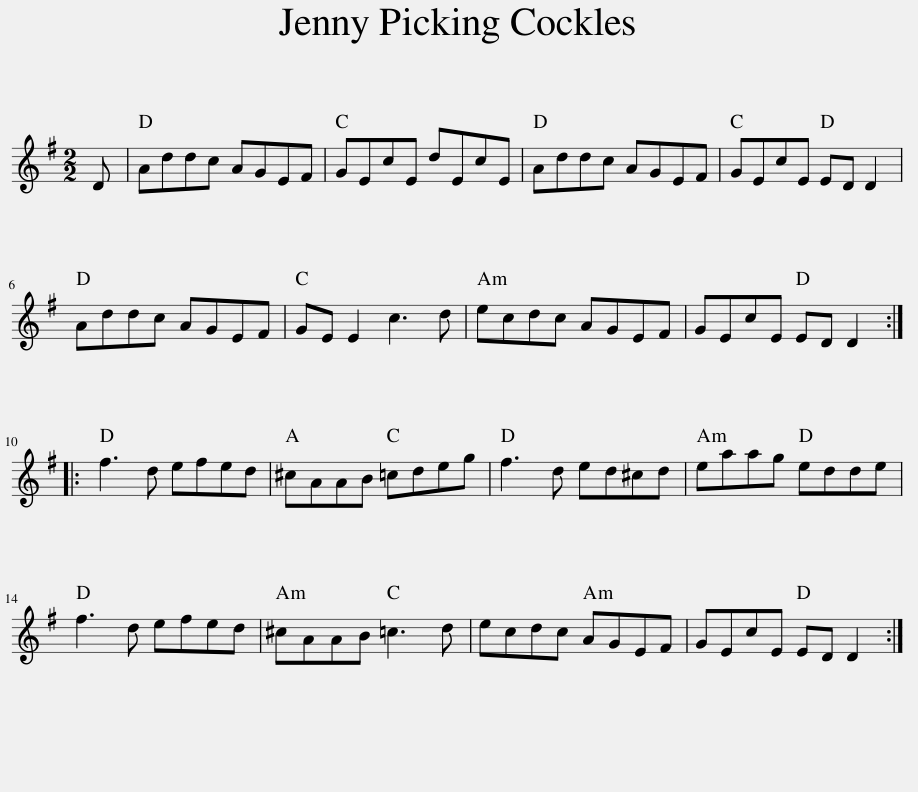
X:1
L:1/8
M:2/2
I:linebreak $
K:G
V:1 treble
V:1
 D | Addc AGEF | GEcE dEcE | Addc AGEF | GEcE ED D2 |$ %5
 Addc AGEF | GE E2 c3 d | ecdc AGEF | GEcE ED D2 ::$ f3 d efed | %10
 ^cAAB =cdeg | f3 d ed^cd | eaag edde |$ f3 d efed | ^cAAB =c3 d | %15
 ecdc AGEF | GEcE ED D2 :| %17
